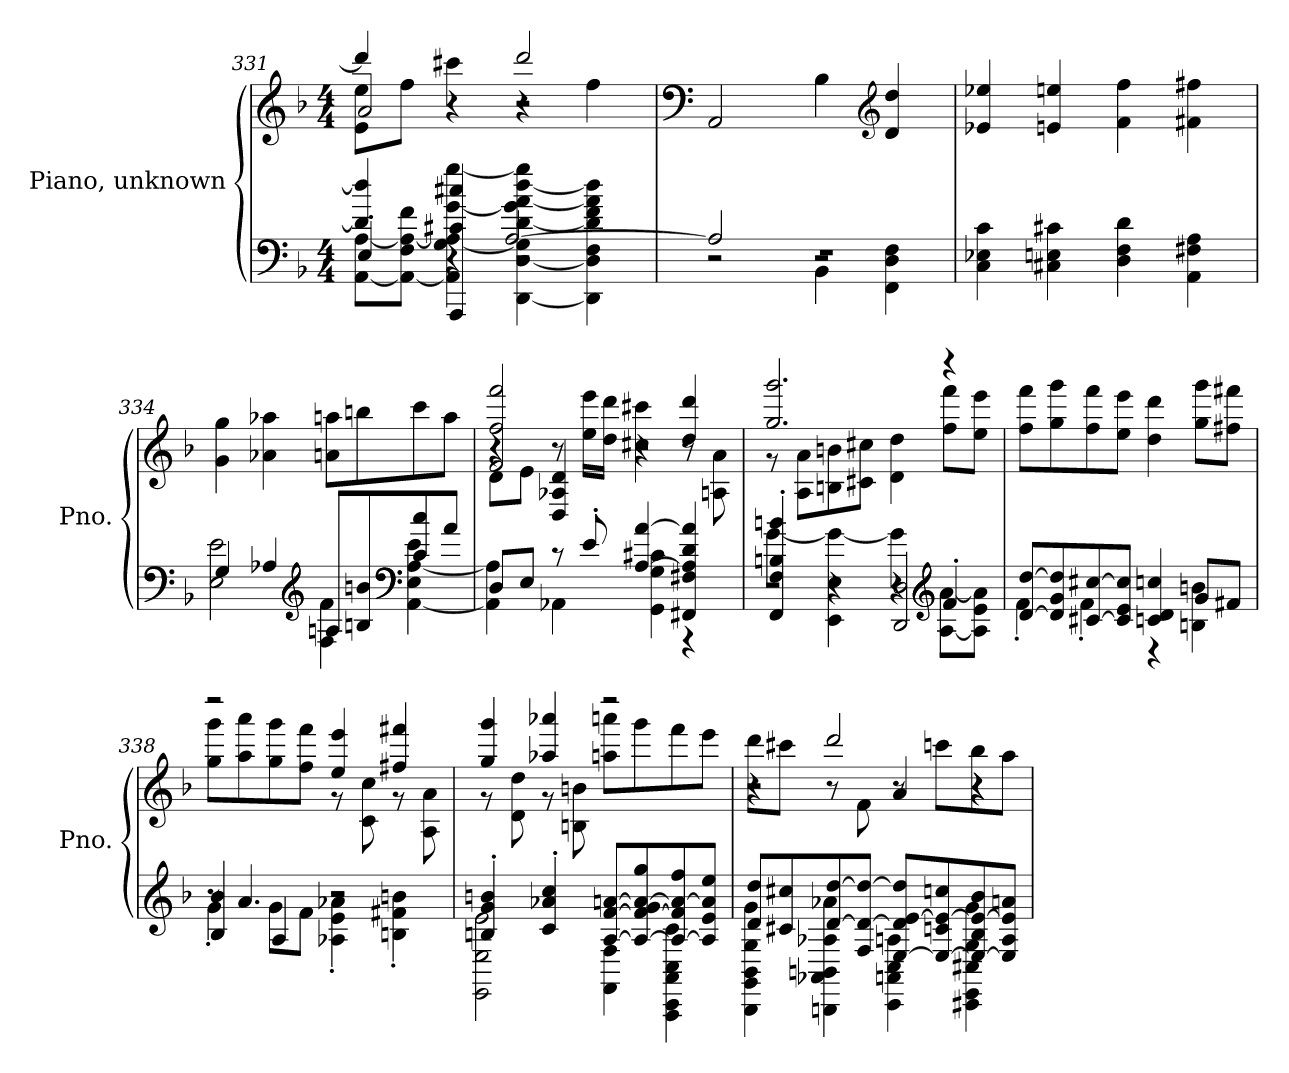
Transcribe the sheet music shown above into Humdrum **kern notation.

**kern	**kern
*part1	*part1
*staff2	*staff1
*I"Piano, unknown	*
*I'Pno.	*
*clefF4	*clefG2
*k[b-]	*k[b-]
*M4/4	*M4/4
=331	=331
*^	*^
*	*^	*	*^
4d/] 4dd/]	[8AA\ [8A\L	4E'/	4ddd/]	8e\ 8ee\L	2a/
.	8AA\_ 8F\ 8A\_ 8f\J	.	.	8ff\J	.
4r	4AA\] [4G\ 4A\] [4g\ [4gg\	4AAA/ 4c#X/ 4cc#X/	4r	4ccc#X\	.
2r	[4DD\ [4D\ 4G\] [4d\ 4g\] [4a\ [4dd\ 4gg\]	[2A/	2ddd/	4r	2r
.	4DD\] 4D\] 4F\ 4d\] 4f\ 4a\] 4dd\]	.	.	4ff\	.
*	*	*	*v	*v	*v
=332	=332	=332	=332
*	*	*	*clefF4
1r	2r	2A/]	2AA/
.	4BB-\	2r	4B-\
*	*	*	*clefG2
.	4FF\ 4D\ 4F\	.	4d/ 4dd/
*v	*v	*v	*
=333	=333
4C\ 4E-X\ 4c\	4e-X/ 4ee-X/
4C#X\ 4En\ 4c#X\	4en/ 4een/
4D\ 4F\ 4d\	4f\ 4ff\
4AA\ 4F#X\ 4A\	4f#X\ 4ff#X\
!!LO:LB:g=z
=334	=334
*^	*
4G/	2E\ 2e\	4g\ 4gg\
4A-X/	.	4a-X\ 4aa-X\
*clefG2	*	*
8An/L	4F\ 4f\	8an\ 8aan\L
8Bn/ 8bn/	.	8bbn\
*clefF4	*	*
8c/ 8cc/	[4AA\ 4E\ [4A\ 4e\	8ccc\
8a/J	.	8aa\J
=335	=335	=335
*	*	*^
*	*	*	*^
8D/L	4AA\] 4A\]	2f/ 2ff/ 2fff/	8d\L	4r
8E/J	.	.	8e\J	.
8r	4AA-X\	.	8r	4D/ 4A-X/ 4d/
8e'/	.	.	16ee\ 16eee\LL	.
.	.	.	16dd\ 16ddd\JJ	.
[4A/ [4a/	4GG\ 4G\ 4c#X\	4r	4cc#X\ 4ccc#X\	2r
4FF#X/ 4F#X/ 4A/] 4d/ 4a/]	4r	4dd/ 4ddd/	8r	.
.	.	.	8An\ 8a\	.
*	*	*	*v	*v
=336	=336	=336	=336
*	*^	*	*
2r	[4g\	4FF/' 4F/' 4Bn/' 4bn/'	2.gg/ 2.ggg/	8r
.	.	.	.	8A\ 8a\L
.	4EE\ 4E\ 4g\_	4r	.	8Bn\ 8bn\
.	.	.	.	8c#X\ 8cc#X\J
4r	4g\]	2DD/ 2D/	.	4d\ 4dd\
*clefG2	*	*	*	*
4f'/	[8A\ [8a\L	.	4r	8ff\ 8fff\L
.	8A\] 8e\ 8a\]J	.	.	8ee\ 8eee\J
*	*v	*v	*	*
*	*	*v	*v
!!LO:LB:g=z
=337	=337	=337
[8d/ [8dd/L	4f'\	8ff\ 8fff\L
8d/] 8g/ 8dd/]	.	8gg\ 8ggg\
[8c#X/ [8cc#X/	4f'\	8ff\ 8fff\
8c#/] 8e/ 8cc#/]J	.	8ee\ 8eee\J
4cn/ 4d/ 4ccn/	4r	4dd\ 4ddd\
8g/L	4Bn\ 4bn\	8gg\ 8ggg\L
8f#X/J	.	8ff#X\ 8fff#X\J
=338	=338	=338
*	*^	*^
8r	4g'\	4B-/ 4b-/	2r	8gg\ 8ggg\L
4.a/	.	.	.	8aa\ 8aaa\
.	8g\L	4A/	.	8gg\ 8ggg\
.	8f\J	.	.	8ff\ 8fff\J
2r	4A-X\' 4e\' 4a-X\'	2r	4ee/ 4eee/	8r
.	.	.	.	8c\ 8cc\
.	4Bn\' 4f#X\' 4bn\'	.	4ff#X/ 4fff#X/	8r
.	.	.	.	8A\ 8a\
*	*v	*v	*	*
=339	=339	=339	=339
4Bn/' 4g/' 4bn/'	2EE\ 2E\ 2e\	4gg/ 4ggg/	8r
.	.	.	8d\ 8dd\
4c/' 4a-X/' 4cc/'	.	4aa-X/ 4aaa-X/	8r
.	.	.	8Bn\ 8bn\
[8A/ [8f/ [8an/L	4FF\ 4F\	2r	8aan\ 8aaan\L
8A/_ 8f/_ 8g/ 8a/_ 8gg/	.	.	8ggg\
8A/_ 8f/] 8a/_ 8ff/	4AAA\ 4CC\ 4AA\ 4C\ 4c\	.	8fff\
8A/] 8e/ 8a/] 8ee/J	.	.	8eee\J
!!LO:PB:g=z
=340	=340	=340	=340
*	*	*	*^
8d/ 8dd/L	4BBB-\ 4GG\ 4BB-\ 4G\ 4g\	4r	8ddd\L	2r
8c#X/ 8cc#X/	.	.	8ccc#X\J	.
[8d/ [8dd/	4BBBn\ 4AA-X\ 4BBn\ 4A-X\ 4a-X\	2ddd/	8r	.
8F/ 8d/_ 8dd/_J	.	.	8f\	.
[8E/ 8d/] [8e/ 8dd/]L	4CC\ 4AAn\ 4C\ 4An\	.	8r	4a/
8E/_ 8cn/ 8e/_ 8ccn/	.	.	8cccn\L	.
8E/_ 8B-/ 8e/_ 8b-/	4CC#X\ 4EE\ 4C#X\ 4G\ 4g\	4r	8bb-\	4r
8E/] 8A/ 8e/] 8an/J	.	.	8aa\J	.
*v	*v	*	*	*
*	*v	*v	*v
=	=
*-	*-
